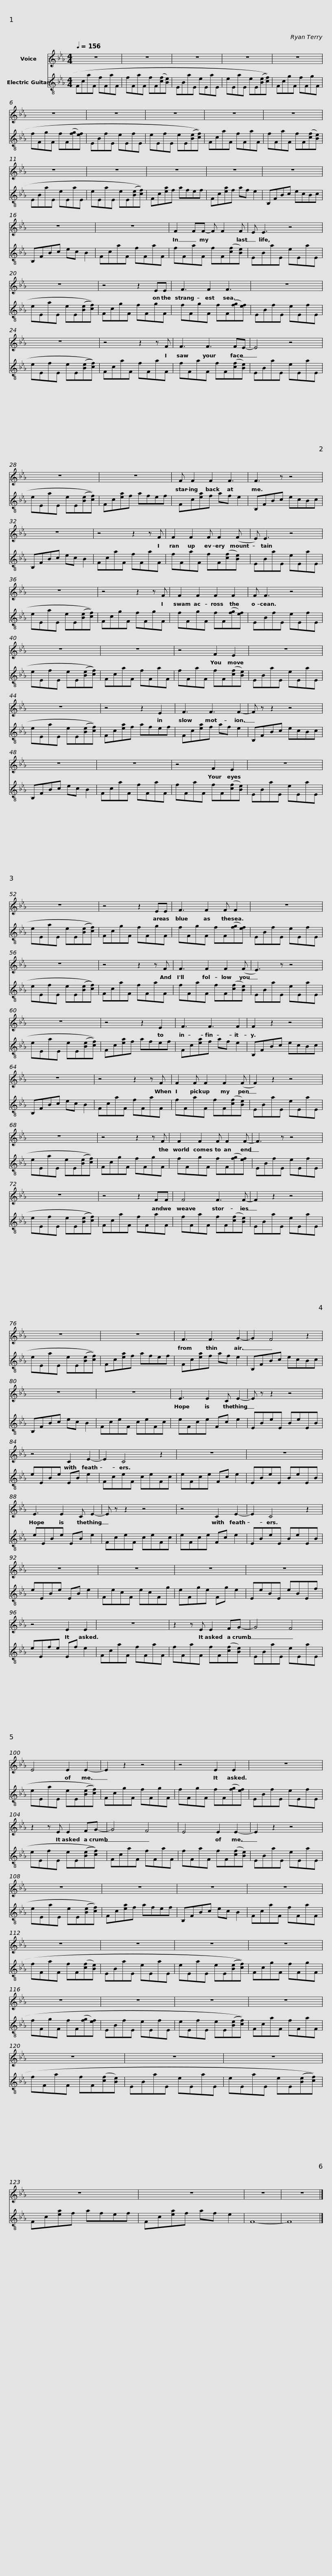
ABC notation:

X:1
%%score 1 2
L:1/8
Q:1/4=156
M:4/4
I:linebreak $
K:Eb
V:1 treble
V:2 treble-8
V:1
 z8 | z8 | z8 | z8 |$ z8 | %5
 z8 | z8 | z8 | z8 |$ z8 | %10
 z8 | z8 | z8 | z8 |$ z8 | %15
 z8 | z8 | F2 FF- F F2 F | E E3 z4 |$ z8 | %20
 z4 z2 EE | F3 F2 F3 | z8 | z8 |$ z4 z2 z F | %25
 F3 F3 FE- | E4 z4 | z8 | z8 |$ F F2 F2 F3 | %30
 F3 z z4 | z8 | z4 z2 z F |$ F2 F2 F F2 (F | E) E3 z4 | %35
 z8 | z4 z2 z F |$ F2 F2 F2 F2 | F F3 z4 | z8 | %40
 z8 | z4 F2 E2 |$ z8 | z8 | z4 z2 E2 | %45
 F3 F3 F2- | F z z2 z4 |$ z8 | z8 | z4 F2 E2 | %50
 z8 | z8 |$ z4 z2 EE | F3 F2 F F2 | z8 | %55
 z8 | z4 z2 z F |$ F3 F2 F2 (F | E3) z z4 | z8 | %60
 z4 z2 E2 | F3 F3 F2 |$ F2 z2 z4 | z8 | z4 z2 z F | %65
 F2 F F2 F2 (F | F2) z2 z4 |$ z8 | z4 z2 z F | F2 F2 F F2 F- | %70
 F3 z z4 |$ z8 | z4 z2 FF | F4 F3 F- | F2 z2 z4 | %75
 z8 |$ z8 | F3 F3 G2- | G2 F4 z2 | z8 | %80
 z8 |$ E3 E2 C E2- | E z z2 z4 | z4 C2 E2- | E2 C4 z2 | %85
 z8 |$ z8 | E3 E2 C E2- | E z z2 z4 | z4 C2 E2- |$ %90
 E2 C4 z2 | z8 | z8 | z8 | z8 |$ %95
 z4 E2 E2 | z8 | z2 z E E2 FG- | G4 F4 |$ E4 E2 E2- | %100
 E2 z2 z4 | z4 E2 E2 | z8 |$ z2 z E E2 FG- | G4 F4 | %105
 E4 E2 E2- | E2 z2 z4 | z8 |$ z8 | z8 | %110
 z8 | z8 | z8 |$ z8 | z8 | %115
 z8 | z8 | z8 |$ z8 | z8 | %120
 z8 | z8 | z8 |$ z8 | z8 | %125
 z8 |] %126
V:2
 FcaF fFaF | fFaF fF([cf][Be]) | EBaE eEaE | eEaE eE((([Be][cf]))) |$ FcgF fFgF | %5
 fFgF fF([fg][ef]) | EBfE eEfE | eEfE eE((([Be][cf]))) | FcaF fFaF |$ fFaF fF([cf][Be]) | %10
 EBaE eEaE | eEaE eE((([Be][cf]))) | Fc[ea]f afef | Fc[ea]f af e2 |$ B,FBc ecBc | %15
 B,FBc ec B2 | FcaF fFaF | fFaF fF([cf][Be]) | EBaE eEaE |$ eEaE eE((([Be][cf]))) | %20
 FcgF fFgF | fFgF fF([fg][ef]) | EBfE eEfE | eEfE eE((([Be][cf]))) |$ FcaF fFaF | %25
 fFaF fF([cf][Be]) | EBaE eEaE | eEaE eE((([Be][cf]))) | Fc[ea]f afef |$ Fc[ea]f af e2 | %30
 B,FBc ecBc | B,FBc ec B2 | FcaF fFaF |$ fFaF fF([cf][Be]) | EBaE eEaE | %35
 eEaE eE((([Be][cf]))) | FcgF fFgF |$ fFgF fF([fg][ef]) | EBfE eEfE | eEfE eE((([Be][cf]))) | %40
 FcaF fFaF | fFaF fF([cf][Be]) |$ EBaE eEaE | eEaE eE((([Be][cf]))) | Fc[ea]f afef | %45
 Fc[ea]f af e2 | B,FBc ecBc |$ B,FBc ec B2 | FcaF fFaF | fFaF fF([cf][Be]) | %50
 EBaE eEaE | eEaE eE((([Be][cf]))) |$ FcgF fFgF | fFgF fF([fg][ef]) | EBfE eEfE | %55
 eEfE eE((([Be][cf]))) | FcaF fFaF |$ fFaF fF([cf][Be]) | EBaE eEaE | eEaE eE((([Be][cf]))) | %60
 Fc[ea]f afef | Fc[ea]f af e2 |$ B,FBc ecBc | B,FBc ec B2 | FcaF fFaF | %65
 fFaF fF([cf][Be]) | EBaE eEaE |$ eEaE eE((([Be][cf]))) | FcgF fFgF | fFgF fF([fg][ef]) | %70
 EBfE eEfE |$ eEfE eE((([Be][cf]))) | FcaF fFaF | fFaF fF([cf][Be]) | EBaE eEaE | %75
 eEaE eE((([Be][cf]))) |$ Fc[ea]f afef | Fc[ea]f af e2 | B,FBc ecBc | B,FBc ec B2 | %80
 FceF ceFc |$ eFce Fc e2 | EBeE BeEB | eEBe EB e2 | FceF ceFc | %85
 eFce Fc e2 |$ EBeE BeEB | eEBe EB e2 | FceF ceFc | eFce Fc e2 |$ %90
 EBeE BeEB | eEBe EB e2 | FecF ecFg | eFge Fg e2 | EeBE eBEf |$ %95
 eEfe Ef e2 | FcaF fFaF | fFaF fF([cf][Be]) | EBaE eEaE |$ eEaE eE((([Be][cf]))) | %100
 FcgF fFgF | fFgF fF([fg][ef]) | EBfE eEfE |$ eEfE eE((([Be][cf]))) | FcaF fFaF | %105
 fFaF fF([cf][Be]) | EBaE eEaE | eEaE eE((([Be][cf]))) |$ Fc[ea]f afef | B,FBc ec B2 | %110
 FcaF fFaF | fFaF fF([cf][Be]) | EBaE eEaE |$ eEaE eE((([Be][cf]))) | FcgF fFgF | %115
 fFgF fF([fg][ef]) | EBfE eEfE | eEfE eE((([Be][cf]))) |$ FcaF fFaF | fFaF fF([cf][Be]) | %120
 EBaE eEaE | eEaE eE((([Be][cf]))) | Fc[ea]f afef |$ Fc[ea]f af e2 | F8- | %125
 F8 |] %126
